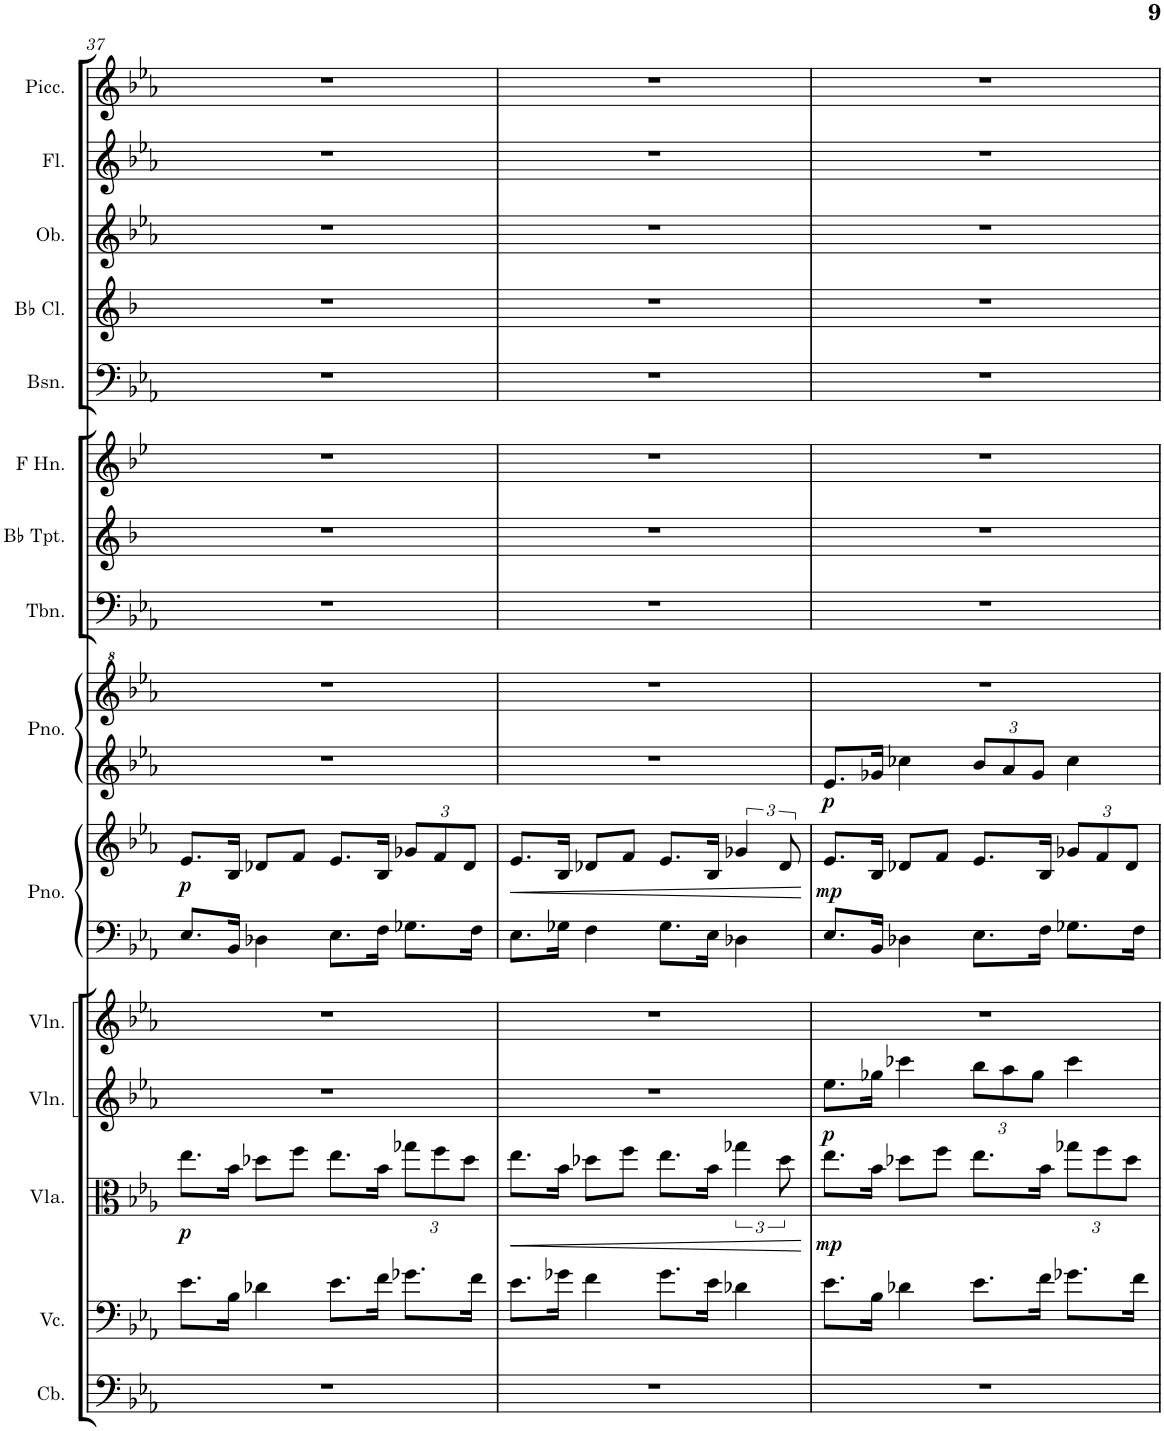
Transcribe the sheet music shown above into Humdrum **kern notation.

**kern	**kern	**kern	**dynam	**kern	**dynam	**kern	**kern	**kern	**dynam	**kern	**kern	**dynam	**kern	**kern	**kern	**kern	**kern	**kern	**kern	**kern
*part15	*part14	*part13	*part13	*part12	*part12	*part11	*part10	*part10	*part10	*part9	*part9	*part9	*part8	*part7	*part6	*part5	*part4	*part3	*part2	*part1
*staff17	*staff16	*staff15	*staff15	*staff14	*staff14	*staff13	*staff12	*staff11	*staff11/12	*staff10	*staff9	*staff9/10	*staff8	*staff7	*staff6	*staff5	*staff4	*staff3	*staff2	*staff1
*I"Contrabass	*I"Violoncello	*I"Viola	*	*I"Violin	*	*I"Violin	*I"Piano	*	*	*I"Piano	*	*	*I"Trombone	*I"Bb Trumpet	*I"Horn in F	*I"Bassoon	*I"Bb Clarinet	*I"Oboe	*I"Flute	*I"Piccolo
*I'Cb.	*I'Vc.	*I'Vla.	*	*I'Vln.	*	*I'Vln.	*I'Pno.	*	*	*I'Pno.	*	*	*I'Tbn.	*I'Bb Tpt.	*	*I'Bsn.	*I'Bb Cl.	*I'Ob.	*I'Fl.	*I'Picc.
!!LO:PB:g=z
*clefF4	*clefF4	*clefC3	*	*clefG2	*	*clefG2	*clefF4	*clefG2	*	*clefG2	*clefG^2	*	*clefF4	*clefG2	*clefG2	*clefF4	*clefG2	*clefG2	*clefG2	*clefG2
*Trd7c12	*	*Trd5c9	*	*Trd1c2	*	*Trd1c2	*	*	*	*	*	*	*	*Trd1c2	*Trd4c7	*	*Trd1c2	*	*	*Trd-7c-12
*k[b-e-a-]	*k[b-e-a-]	*k[b-e-a-]	*	*k[b-e-a-]	*	*k[b-e-a-]	*k[b-e-a-]	*k[b-e-a-]	*	*k[b-e-a-]	*k[b-e-a-]	*	*k[b-e-a-]	*k[b-]	*k[b-e-]	*k[b-e-a-]	*k[b-]	*k[b-e-a-]	*k[b-e-a-]	*k[b-e-a-]
*M4/4	*M4/4	*M4/4	*	*M4/4	*	*M4/4	*M4/4	*M4/4	*	*M4/4	*M4/4	*	*M4/4	*M4/4	*M4/4	*M4/4	*M4/4	*M4/4	*M4/4	*M4/4
=37	=37	=37	=37	=37	=37	=37	=37	=37	=37	=37	=37	=37	=37	=37	=37	=37	=37	=37	=37	=37
!	!	!	!LO:DY:b	!	!	!	!	!	!LO:DY:b	!	!	!	!	!	!	!	!	!	!	!
1r	8.e-\L	8.ee-\L	p	1r	.	1r	8.E-/L	8.e-/L	p	1r	1r	.	1r	1r	1r	1r	1r	1r	1r	1r
.	16B-\Jk	16b-\Jk	.	.	.	.	16BB-/Jk	16B-/Jk	.	.	.	.	.	.	.	.	.	.	.	.
.	4d-X\	8dd-X\L	.	.	.	.	4D-X\	8d-X/L	.	.	.	.	.	.	.	.	.	.	.	.
.	.	8ff\J	.	.	.	.	.	8f/J	.	.	.	.	.	.	.	.	.	.	.	.
.	8.e-\L	8.ee-\L	.	.	.	.	8.E-\L	8.e-/L	.	.	.	.	.	.	.	.	.	.	.	.
.	16f\Jk	16b-\Jk	.	.	.	.	16F\Jk	16B-/Jk	.	.	.	.	.	.	.	.	.	.	.	.
*	*	*Xbrackettup	*	*	*	*	*	*Xbrackettup	*	*	*	*	*	*	*	*	*	*	*	*
.	8.g-X\L	12gg-X\L	.	.	.	.	8.G-X\L	12g-X/L	.	.	.	.	.	.	.	.	.	.	.	.
.	.	12ff\	.	.	.	.	.	12f/	.	.	.	.	.	.	.	.	.	.	.	.
.	.	12dd-\J	.	.	.	.	.	12d-/J	.	.	.	.	.	.	.	.	.	.	.	.
.	16f\Jk	.	.	.	.	.	16F\Jk	.	.	.	.	.	.	.	.	.	.	.	.	.
=38	=38	=38	=38	=38	=38	=38	=38	=38	=38	=38	=38	=38	=38	=38	=38	=38	=38	=38	=38	=38
!	!	!	!LO:HP:b	!	!	!	!	!	!LO:HP:b	!	!	!	!	!	!	!	!	!	!	!
1r	8.e-\L	8.ee-\L	<	1r	.	1r	8.E-\L	8.e-/L	<	1r	1r	.	1r	1r	1r	1r	1r	1r	1r	1r
.	16g-X\Jk	16b-\Jk	.	.	.	.	16G-X\Jk	16B-/Jk	.	.	.	.	.	.	.	.	.	.	.	.
.	4f\	8dd-X\L	.	.	.	.	4F\	8d-X/L	.	.	.	.	.	.	.	.	.	.	.	.
.	.	8ff\J	.	.	.	.	.	8f/J	.	.	.	.	.	.	.	.	.	.	.	.
.	8.g-\L	8.ee-\L	.	.	.	.	8.G-\L	8.e-/L	.	.	.	.	.	.	.	.	.	.	.	.
.	16e-\Jk	16b-\Jk	.	.	.	.	16E-\Jk	16B-/Jk	.	.	.	.	.	.	.	.	.	.	.	.
*	*	*brackettup	*	*	*	*	*	*brackettup	*	*	*	*	*	*	*	*	*	*	*	*
.	4d-X\	6gg-X\	.	.	.	.	4D-X\	6g-X/	.	.	.	.	.	.	.	.	.	.	.	.
.	.	12dd-\	.	.	.	.	.	12d-/	.	.	.	.	.	.	.	.	.	.	.	.
.	.	.	[	.	.	.	.	.	[	.	.	.	.	.	.	.	.	.	.	.
=39	=39	=39	=39	=39	=39	=39	=39	=39	=39	=39	=39	=39	=39	=39	=39	=39	=39	=39	=39	=39
!	!	!	!LO:DY:b	!	!LO:DY:b	!	!	!	!LO:DY:b	!	!	!LO:DY:b=2	!	!	!	!	!	!	!	!
1r	8.e-\L	8.ee-\L	mp	8.ee-\L	p	1r	8.E-/L	8.e-/L	mp	8.e-/L	1r	p	1r	1r	1r	1r	1r	1r	1r	1r
.	16B-\Jk	16b-\Jk	.	16gg-X\Jk	.	.	16BB-/Jk	16B-/Jk	.	16g-X/Jk	.	.	.	.	.	.	.	.	.	.
.	4d-X\	8dd-X\L	.	4ccc-X\	.	.	4D-X\	8d-X/L	.	4cc-X\	.	.	.	.	.	.	.	.	.	.
.	.	8ff\J	.	.	.	.	.	8f/J	.	.	.	.	.	.	.	.	.	.	.	.
*	*	*	*	*Xbrackettup	*	*	*	*	*	*Xbrackettup	*	*	*	*	*	*	*	*	*	*
.	8.e-\L	8.ee-\L	.	12bb-\L	.	.	8.E-\L	8.e-/L	.	12b-/L	.	.	.	.	.	.	.	.	.	.
.	.	.	.	12aa-\	.	.	.	.	.	12a-/	.	.	.	.	.	.	.	.	.	.
.	.	.	.	12gg-\J	.	.	.	.	.	12g-/J	.	.	.	.	.	.	.	.	.	.
.	16f\Jk	16b-\Jk	.	.	.	.	16F\Jk	16B-/Jk	.	.	.	.	.	.	.	.	.	.	.	.
*	*	*Xbrackettup	*	*	*	*	*	*Xbrackettup	*	*	*	*	*	*	*	*	*	*	*	*
.	8.g-X\L	12gg-X\L	.	4ccc-\	.	.	8.G-X\L	12g-X/L	.	4cc-\	.	.	.	.	.	.	.	.	.	.
.	.	12ff\	.	.	.	.	.	12f/	.	.	.	.	.	.	.	.	.	.	.	.
.	.	12dd-\J	.	.	.	.	.	12d-/J	.	.	.	.	.	.	.	.	.	.	.	.
.	16f\Jk	.	.	.	.	.	16F\Jk	.	.	.	.	.	.	.	.	.	.	.	.	.
=	=	=	=	=	=	=	=	=	=	=	=	=	=	=	=	=	=	=	=	=
*-	*-	*-	*-	*-	*-	*-	*-	*-	*-	*-	*-	*-	*-	*-	*-	*-	*-	*-	*-	*-
